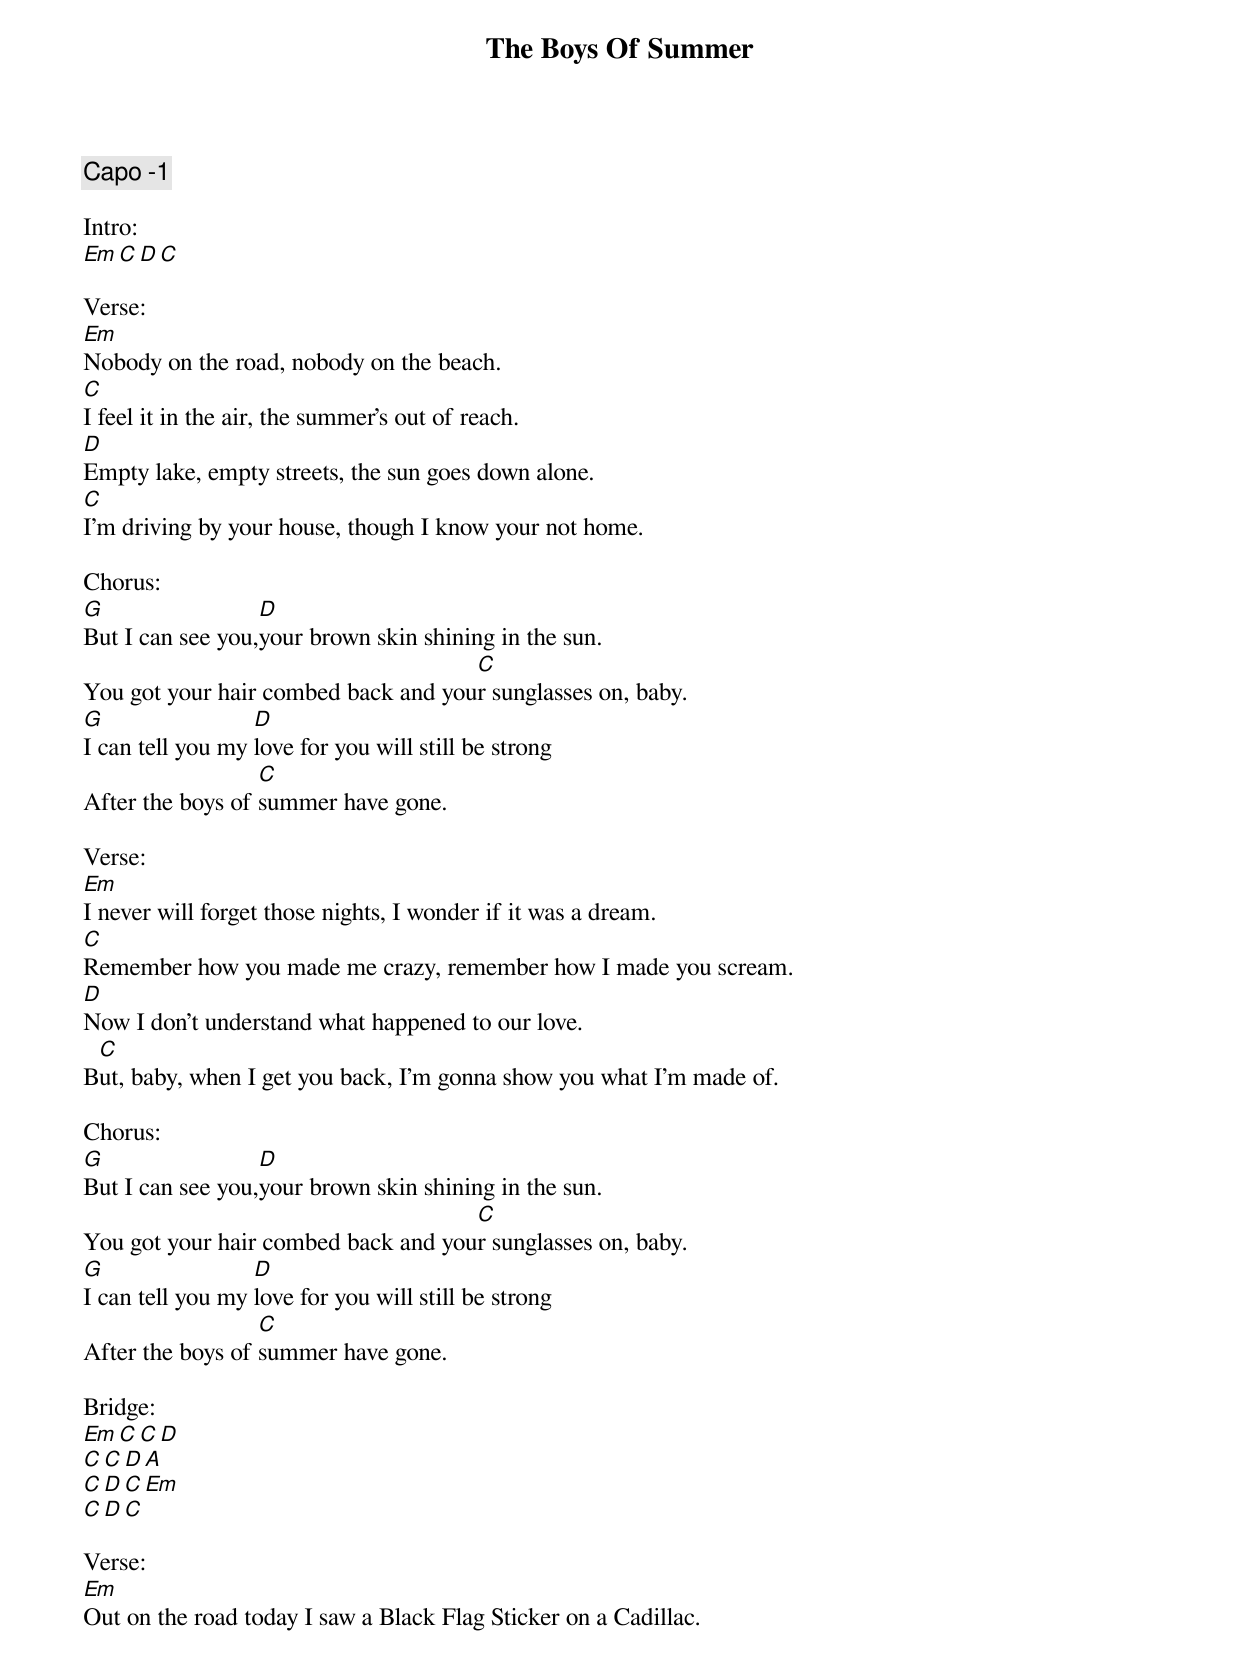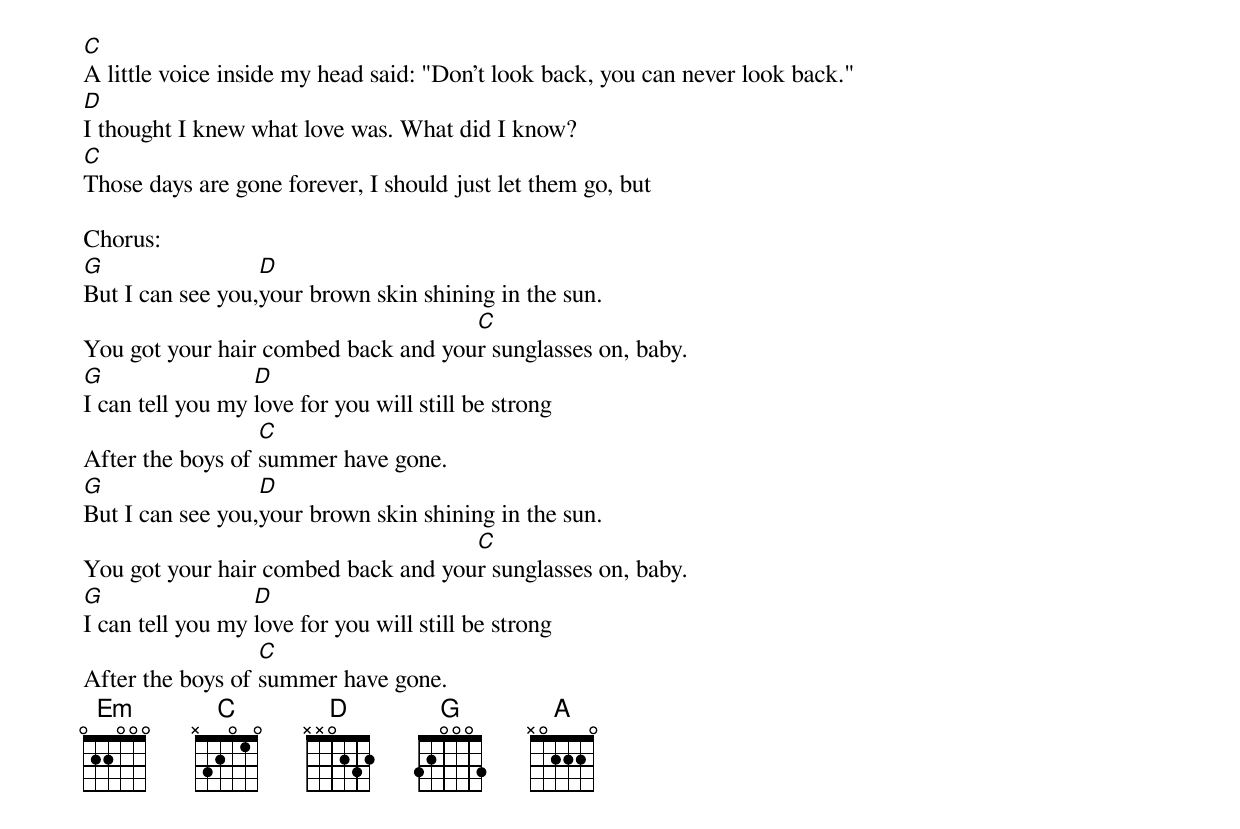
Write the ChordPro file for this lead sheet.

{title:The Boys Of Summer}
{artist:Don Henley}
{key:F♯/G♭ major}
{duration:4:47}
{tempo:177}
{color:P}

{comment: Capo -1}

Intro:
[Em][C][D][C]

Verse:
[Em]Nobody on the road, nobody on the beach.
[C]I feel it in the air, the summer's out of reach.
[D]Empty lake, empty streets, the sun goes down alone.
[C]I'm driving by your house, though I know your not home.

Chorus:
[G]But I can see you,[D]your brown skin shining in the sun.
You got your hair combed back and you[C]r sunglasses on, baby.
[G]I can tell you my [D]love for you will still be strong
After the boys of [C]summer have gone.

Verse:
[Em]I never will forget those nights, I wonder if it was a dream.
[C]Remember how you made me crazy, remember how I made you scream.
[D]Now I don't understand what happened to our love.
B[C]ut, baby, when I get you back, I'm gonna show you what I'm made of.

Chorus:
[G]But I can see you,[D]your brown skin shining in the sun.
You got your hair combed back and you[C]r sunglasses on, baby.
[G]I can tell you my [D]love for you will still be strong
After the boys of [C]summer have gone.

Bridge:
[Em][C][C][D]
[C][C][D][A]
[C][D][C][Em]
[C][D][C]

Verse:
[Em]Out on the road today I saw a Black Flag Sticker on a Cadillac.
[C]A little voice inside my head said: "Don't look back, you can never look back."
[D]I thought I knew what love was. What did I know?
[C]Those days are gone forever, I should just let them go, but

Chorus:
[G]But I can see you,[D]your brown skin shining in the sun.
You got your hair combed back and you[C]r sunglasses on, baby.
[G]I can tell you my [D]love for you will still be strong
After the boys of [C]summer have gone.
[G]But I can see you,[D]your brown skin shining in the sun.
You got your hair combed back and you[C]r sunglasses on, baby.
[G]I can tell you my [D]love for you will still be strong
After the boys of [C]summer have gone.
